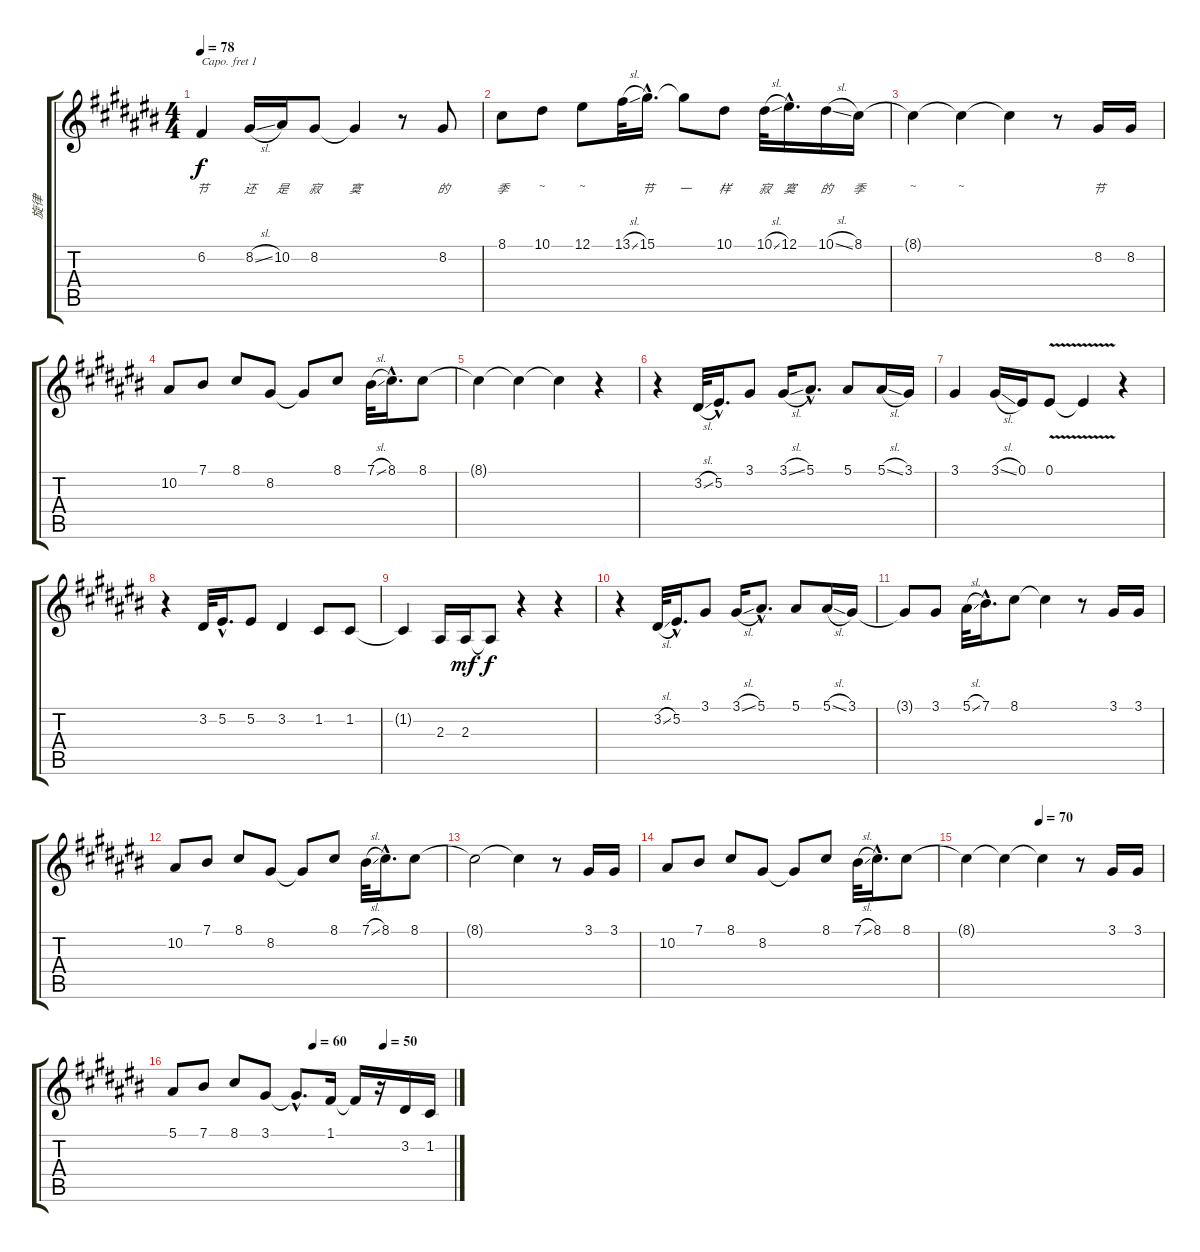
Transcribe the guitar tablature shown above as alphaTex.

\track ("旋律" "旋律") {instrument voiceoohs}
\staff {score tabs}
\capo 1
\tuning (E4 B3 G3 D3 A2 E2) {hide}
\ts (4 4)
\tempo 78
\clef g2
\ks c#
6.2{t}.4{lyrics (0 "节") lyrics (1 "") lyrics (2 "") lyrics (3 "") lyrics (4 "") dy f} 8.2{sl}.16{lyrics (0 "还") lyrics (1 "") lyrics (2 "") lyrics (3 "") lyrics (4 "")} 10.2.16{lyrics (0 "是") lyrics (1 "") lyrics (2 "") lyrics (3 "") lyrics (4 "")} 8.2.8{lyrics (0 "寂") lyrics (1 "") lyrics (2 "") lyrics (3 "") lyrics (4 "")} 8.2{t}.4{lyrics (0 "寞") lyrics (1 "") lyrics (2 "") lyrics (3 "") lyrics (4 "")} r.8 8.2.8{lyrics (0 "的") lyrics (1 "") lyrics (2 "") lyrics (3 "") lyrics (4 "")} |
8.1.8{lyrics (0 "季") lyrics (1 "") lyrics (2 "") lyrics (3 "") lyrics (4 "")} 10.1.8{lyrics (0 "~") lyrics (1 "") lyrics (2 "") lyrics (3 "") lyrics (4 "")} 12.1.8{lyrics (0 "~") lyrics (1 "") lyrics (2 "") lyrics (3 "") lyrics (4 "")} 13.1{sl}.32{lyrics (0 "") lyrics (1 "") lyrics (2 "") lyrics (3 "") lyrics (4 "")} 15.1{hac}.16{d lyrics (0 "节") lyrics (1 "") lyrics (2 "") lyrics (3 "") lyrics (4 "")} 15.1{t}.8{lyrics (0 "一") lyrics (1 "") lyrics (2 "") lyrics (3 "") lyrics (4 "")} 10.1.8{lyrics (0 "样") lyrics (1 "") lyrics (2 "") lyrics (3 "") lyrics (4 "")} 10.1{sl}.32{lyrics (0 "寂") lyrics (1 "") lyrics (2 "") lyrics (3 "") lyrics (4 "")} 12.1{hac}.16{d lyrics (0 "寞") lyrics (1 "") lyrics (2 "") lyrics (3 "") lyrics (4 "")} 10.1{sl}.16{lyrics (0 "的") lyrics (1 "") lyrics (2 "") lyrics (3 "") lyrics (4 "")} 8.1.16{lyrics (0 "季") lyrics (1 "") lyrics (2 "") lyrics (3 "") lyrics (4 "")} |
8.1{t}.4{lyrics (0 "~") lyrics (1 "") lyrics (2 "") lyrics (3 "") lyrics (4 "")} 8.1{t}.4{lyrics (0 "~") lyrics (1 "") lyrics (2 "") lyrics (3 "") lyrics (4 "")} 8.1{t}.4{lyrics (0 "") lyrics (1 "") lyrics (2 "") lyrics (3 "") lyrics (4 "")} r.8 8.2.16{lyrics (0 "节") lyrics (1 "") lyrics (2 "") lyrics (3 "") lyrics (4 "")} 8.2.16 |
10.2.8 7.1.8 8.1.8 8.2.8 8.2{t}.8 8.1.8 7.1{sl}.32 8.1{hac}.16{d} 8.1.8 |
8.1{t}.4 8.1{t}.4 8.1{t}.4 r.4 |
r.4 3.2{sl}.32 5.2{hac}.16{d} 3.1.8 3.1{sl}.16 5.1{hac}.8{d} 5.1.8 5.1{sl}.16 3.1.16 |
3.1.4 3.1{sl}.16 0.1.16 0.1{v}.8 0.1{t}.4 r.4 |
r.4 3.2.32 5.2{hac}.16{d} 5.2.8 3.2.4 1.2.8 1.2.8 |
1.2{t}.4 2.3.16 2.3.16{dy mf} 2.3{t}.8{dy f} r.4 r.4 |
r.4 3.2{sl}.32 5.2{hac}.16{d} 3.1.8 3.1{sl}.16 5.1{hac}.8{d} 5.1.8 5.1{sl}.16 3.1.16 |
3.1{t}.8 3.1.8 5.1{sl}.32 7.1{hac}.16{d} 8.1.8 8.1{t}.4 r.8 3.1.16 3.1.16 |
10.2.8 7.1.8 8.1.8 8.2.8 8.2{t}.8 8.1.8 7.1{sl}.32 8.1{hac}.16{d} 8.1.8 |
8.1{t}.2 8.1{t}.4 r.8 3.1.16 3.1.16 |
10.2.8 7.1.8 8.1.8 8.2.8 8.2{t}.8 8.1.8 7.1{sl}.32 8.1{hac}.16{d} 8.1.8 |
\tempo (70 0.375)
8.1{t}.4 8.1{t}.4 8.1{t}.4 r.8 3.1.16 3.1.16 |
\tempo (60 0.5)
\tempo (50 0.75)
5.1.8 7.1.8 8.1.8 3.1.8 3.1{hac t}.8{d} 1.1.16 1.1{t}.16 r.16 3.2.16 1.2.16
